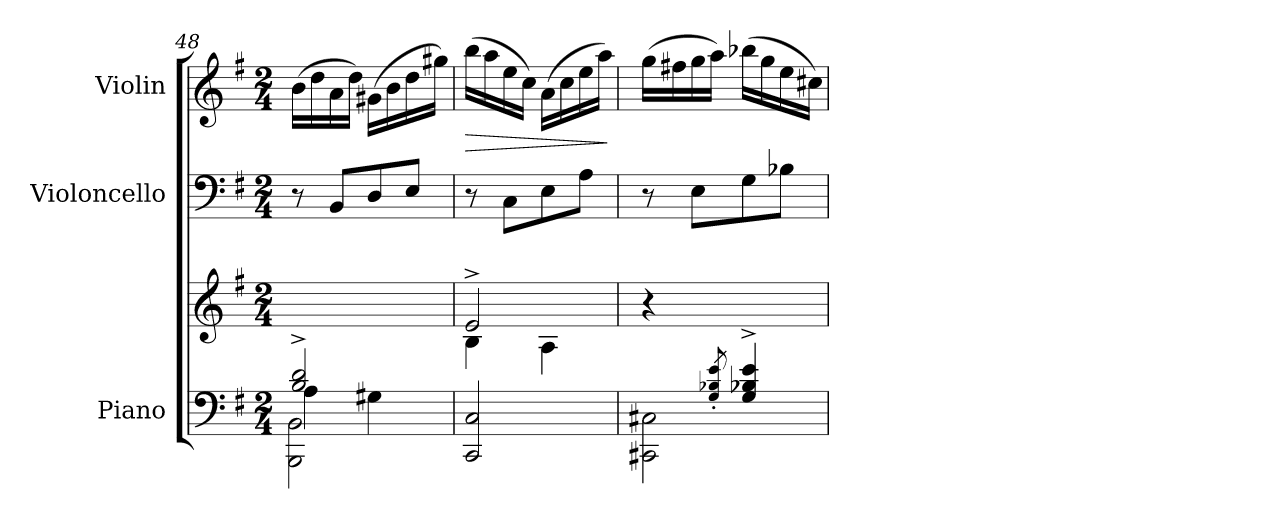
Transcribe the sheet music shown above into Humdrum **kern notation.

**kern	**kern	**kern	**kern	**dynam
*part3	*part3	*part2	*part1	*part1
*staff4	*staff3	*staff2	*staff1	*staff1
*I"Piano	*	*I"Violoncello	*I"Violin	*
*I'Pno.	*	*I'Vc.	*I'Vln.	*
*clefF4	*clefG2	*clefF4	*clefG2	*
*k[f#]	*k[f#]	*k[f#]	*k[f#]	*
*M2/4	*M2/4	*M2/4	*M2/4	*
=48	=48	=48	=48	=48
*^	*	*	*	*
*	*^	*	*	*	*
2B/^> 2d/^>	4A\	2BBB\ 2BB\	2ryy	8r	(16b\LL	.
.	.	.	.	.	16dd\	.
.	.	.	.	8BB/L	16a\	.
.	.	.	.	.	16dd\JJ)	.
.	4G#X\	.	.	8D/	(16g#X\LL	.
.	.	.	.	.	16b\	.
.	.	.	.	8E/J	16dd\	.
.	.	.	.	.	16gg#X\JJ)	.
*v	*v	*v	*	*	*	*
=49	=49	=49	=49	=49
*	*^	*	*	*
!	!	!	!	!	!LO:HP:b
2CC/ 2C/	2e^>/	4B\	8r	(16bb\LL	>
.	.	.	.	16aa\	.
.	.	.	8C\L	16ee\	.
.	.	.	.	16cc\JJ)	.
.	.	4A\	8E\	(16a\LL	.
.	.	.	.	16cc\	.
.	.	.	8A\J	16ee\	.
.	.	.	.	16aa\JJ)	.
*	*v	*v	*	*	*
.	.	.	.	]
!!LO:PB:g=z
=50	=50	=50	=50	=50
*^	*	*	*	*
4ryy	2CC#X\ 2C#X\	4r	8r	(16gg\LL	.
.	.	.	.	16ff#X\	.
.	.	.	8E\L	16gg\	.
.	.	.	.	16aa\JJ)	.
8qG/'> 8qB-X/'> 8qe/'>	.	.	.	.	.
4G/^> 4B-/^> 4e/^>	.	4ryy	8G\	(16bb-X\LL	.
.	.	.	.	16gg\	.
.	.	.	8B-X\J	16ee\	.
.	.	.	.	16cc#X\JJ)	.
*v	*v	*	*	*	*
=	=	=	=	=
*-	*-	*-	*-	*-
